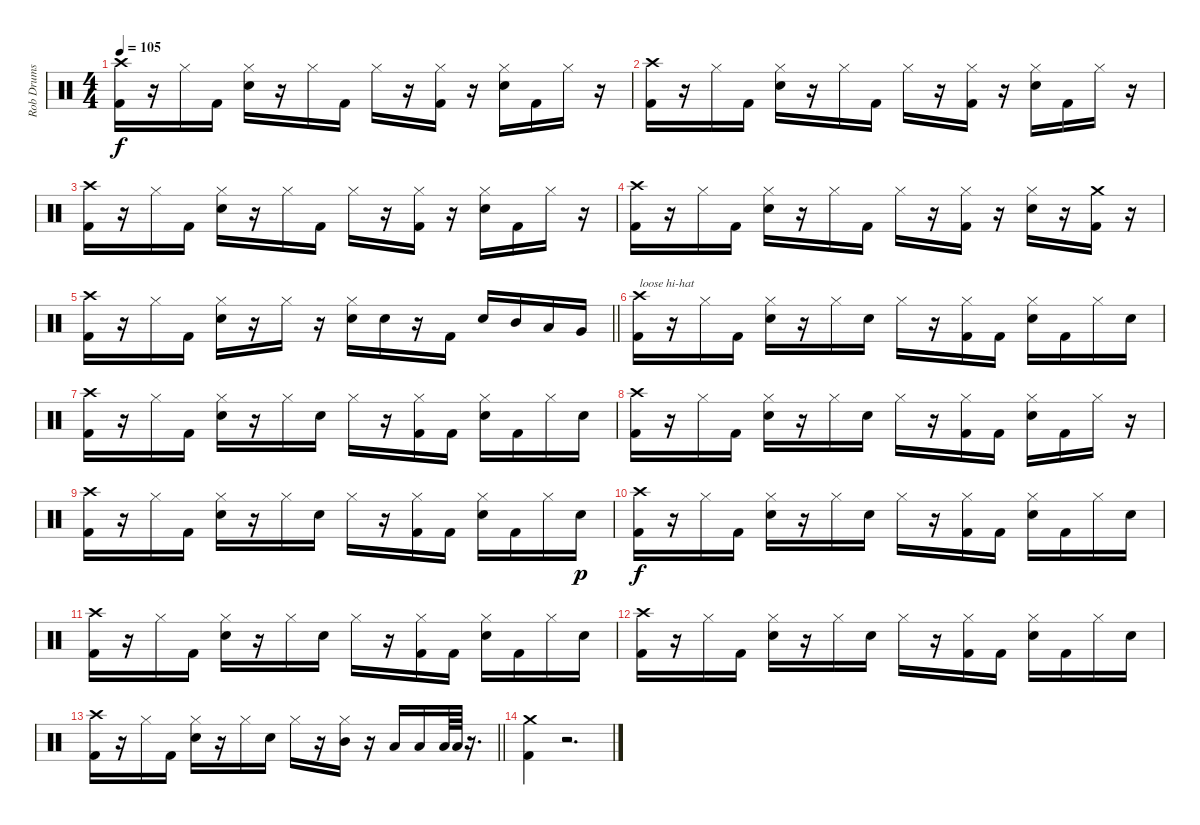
\track ("Rob Drums" "Rob Drums") {instrument percussion}
\staff {score}
\articulation defaults
\ts (4 4)
\tempo 105
\clef neutral
\ks c
("Crash high (hit)" "Kick (hit) 2").16{dy f} r.16 "Hi-Hat (closed)".16 "Kick (hit) 2".16 ("Hi-Hat (closed)" "Electric Snare (hit)").16 r.16 "Hi-Hat (closed)".16 "Kick (hit) 2".16 "Hi-Hat (closed)".16 r.16 ("Hi-Hat (closed)" "Kick (hit) 2").16 r.16 ("Hi-Hat (closed)" "Electric Snare (hit)").16 "Kick (hit) 2".16 "Hi-Hat (closed)".16 r.16 |
("Crash high (hit)" "Kick (hit) 2").16 r.16 "Hi-Hat (closed)".16 "Kick (hit) 2".16 ("Hi-Hat (closed)" "Electric Snare (hit)").16 r.16 "Hi-Hat (closed)".16 "Kick (hit) 2".16 "Hi-Hat (closed)".16 r.16 ("Hi-Hat (closed)" "Kick (hit) 2").16 r.16 ("Hi-Hat (closed)" "Electric Snare (hit)").16 "Kick (hit) 2".16 "Hi-Hat (closed)".16 r.16 |
("Crash high (hit)" "Kick (hit) 2").16 r.16 "Hi-Hat (closed)".16 "Kick (hit) 2".16 ("Hi-Hat (closed)" "Electric Snare (hit)").16 r.16 "Hi-Hat (closed)".16 "Kick (hit) 2".16 "Hi-Hat (closed)".16 r.16 ("Hi-Hat (closed)" "Kick (hit) 2").16 r.16 ("Hi-Hat (closed)" "Electric Snare (hit)").16 "Kick (hit) 2".16 "Hi-Hat (closed)".16 r.16 |
("Crash high (hit)" "Kick (hit) 2").16 r.16 "Hi-Hat (closed)".16 "Kick (hit) 2".16 ("Hi-Hat (closed)" "Electric Snare (hit)").16 r.16 "Hi-Hat (closed)".16 "Kick (hit) 2".16 "Hi-Hat (closed)".16 r.16 ("Hi-Hat (closed)" "Kick (hit) 2").16 r.16 ("Hi-Hat (closed)" "Electric Snare (hit)").16 r.16 ("Crash medium (hit)" "Kick (hit) 2").16 r.16 |
\barLineRight lightlight
("Crash high (hit)" "Kick (hit) 2").16 r.16 "Hi-Hat (closed)".16 "Kick (hit) 2".16 ("Hi-Hat (closed)" "Electric Snare (hit)").16 r.16 "Hi-Hat (closed)".16 r.16 ("Hi-Hat (closed)" "Electric Snare (hit)").16 "Electric Snare (hit)".16 r.16 "Kick (hit) 2".16 "Electric Snare (hit)".16 "Mid Tom (hit)".16 "Low Tom (hit)".16 "Very Low Tom (hit)".16 |
("Crash high (hit)" "Kick (hit) 2").16{txt "loose hi-hat"} r.16 "Hi-Hat (closed)".16 "Kick (hit) 2".16 ("Hi-Hat (closed)" "Electric Snare (hit)").16 r.16 "Hi-Hat (closed)".16 "Electric Snare (hit)".16 "Hi-Hat (closed)".16 r.16 ("Hi-Hat (closed)" "Kick (hit) 2").16 "Kick (hit) 2".16 ("Hi-Hat (closed)" "Electric Snare (hit)").16 "Kick (hit) 2".16 "Hi-Hat (closed)".16 "Electric Snare (hit)".16 |
("Crash high (hit)" "Kick (hit) 2").16 r.16 "Hi-Hat (closed)".16 "Kick (hit) 2".16 ("Hi-Hat (closed)" "Electric Snare (hit)").16 r.16 "Hi-Hat (closed)".16 "Electric Snare (hit)".16 "Hi-Hat (closed)".16 r.16 ("Hi-Hat (closed)" "Kick (hit) 2").16 "Kick (hit) 2".16 ("Hi-Hat (closed)" "Electric Snare (hit)").16 "Kick (hit) 2".16 "Hi-Hat (closed)".16 "Electric Snare (hit)".16 |
("Crash high (hit)" "Kick (hit) 2").16 r.16 "Hi-Hat (closed)".16 "Kick (hit) 2".16 ("Hi-Hat (closed)" "Electric Snare (hit)").16 r.16 "Hi-Hat (closed)".16 "Electric Snare (hit)".16 "Hi-Hat (closed)".16 r.16 ("Hi-Hat (closed)" "Kick (hit) 2").16 "Kick (hit) 2".16 ("Hi-Hat (closed)" "Electric Snare (hit)").16 "Kick (hit) 2".16 "Hi-Hat (closed)".16 r.16 |
("Crash high (hit)" "Kick (hit) 2").16 r.16 "Hi-Hat (closed)".16 "Kick (hit) 2".16 ("Hi-Hat (closed)" "Electric Snare (hit)").16 r.16 "Hi-Hat (closed)".16 "Electric Snare (hit)".16 "Hi-Hat (closed)".16 r.16 ("Hi-Hat (closed)" "Kick (hit) 2").16 "Kick (hit) 2".16 ("Hi-Hat (closed)" "Electric Snare (hit)").16 "Kick (hit) 2".16 "Hi-Hat (closed)".16 "Electric Snare (hit)".16{dy p} |
("Crash high (hit)" "Kick (hit) 2").16{dy f} r.16 "Hi-Hat (closed)".16 "Kick (hit) 2".16 ("Hi-Hat (closed)" "Electric Snare (hit)").16 r.16 "Hi-Hat (closed)".16 "Electric Snare (hit)".16 "Hi-Hat (closed)".16 r.16 ("Hi-Hat (closed)" "Kick (hit) 2").16 "Kick (hit) 2".16 ("Hi-Hat (closed)" "Electric Snare (hit)").16 "Kick (hit) 2".16 "Hi-Hat (closed)".16 "Electric Snare (hit)".16 |
("Crash high (hit)" "Kick (hit) 2").16 r.16 "Hi-Hat (closed)".16 "Kick (hit) 2".16 ("Hi-Hat (closed)" "Electric Snare (hit)").16 r.16 "Hi-Hat (closed)".16 "Electric Snare (hit)".16 "Hi-Hat (closed)".16 r.16 ("Hi-Hat (closed)" "Kick (hit) 2").16 "Kick (hit) 2".16 ("Hi-Hat (closed)" "Electric Snare (hit)").16 "Kick (hit) 2".16 "Hi-Hat (closed)".16 "Electric Snare (hit)".16 |
("Crash high (hit)" "Kick (hit) 2").16 r.16 "Hi-Hat (closed)".16 "Kick (hit) 2".16 ("Hi-Hat (closed)" "Electric Snare (hit)").16 r.16 "Hi-Hat (closed)".16 "Electric Snare (hit)".16 "Hi-Hat (closed)".16 r.16 ("Hi-Hat (closed)" "Kick (hit) 2").16 "Kick (hit) 2".16 ("Hi-Hat (closed)" "Electric Snare (hit)").16 "Kick (hit) 2".16 "Hi-Hat (closed)".16 "Electric Snare (hit)".16 |
\barLineRight lightlight
("Crash high (hit)" "Kick (hit) 2").16 r.16 "Hi-Hat (closed)".16 "Kick (hit) 2".16 ("Hi-Hat (closed)" "Electric Snare (hit)").16 r.16 "Hi-Hat (closed)".16 "Electric Snare (hit)".16 "Hi-Hat (closed)".16 r.16 ("Hi-Hat (closed)" "Mid Tom (hit)").16 r.16 "Low Tom (hit)".16 "Low Tom (hit)".16 "Low Floor Tom (hit)".64 "Low Floor Tom (hit)".64 r.16{d} |
("Crash medium (hit)" "Kick (hit) 2").4 r.2{d}
